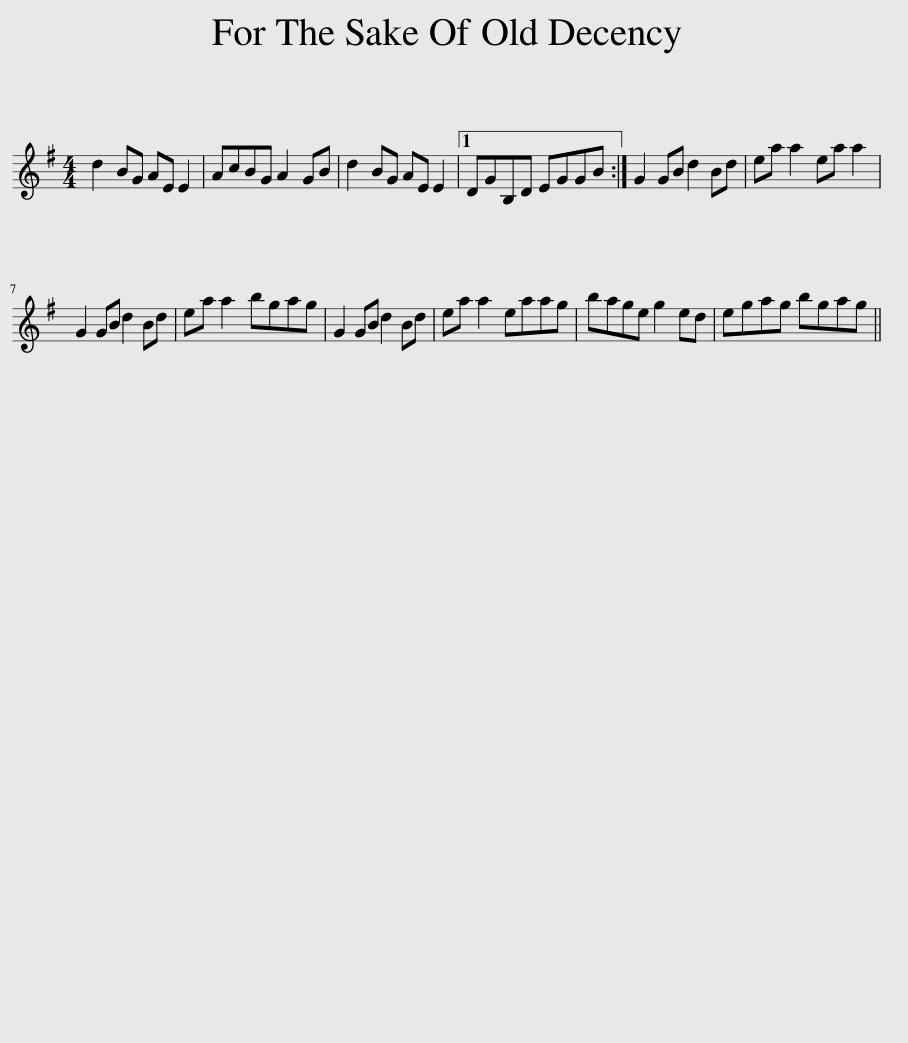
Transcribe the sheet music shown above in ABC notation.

X:1
L:1/8
M:4/4
I:linebreak $
K:G
V:1 treble
V:1
 d2 BG AE E2 | AcBG A2 GB | d2 BG AE E2 |1 DGB,D EGGB :| G2 GB d2 Bd | %5
 ea a2 ea a2 |$ G2 GB d2 Bd | ea a2 bgag | G2 GB d2 Bd | ea a2 eaag | %10
 bage g2 ed | egag bgag || %12
